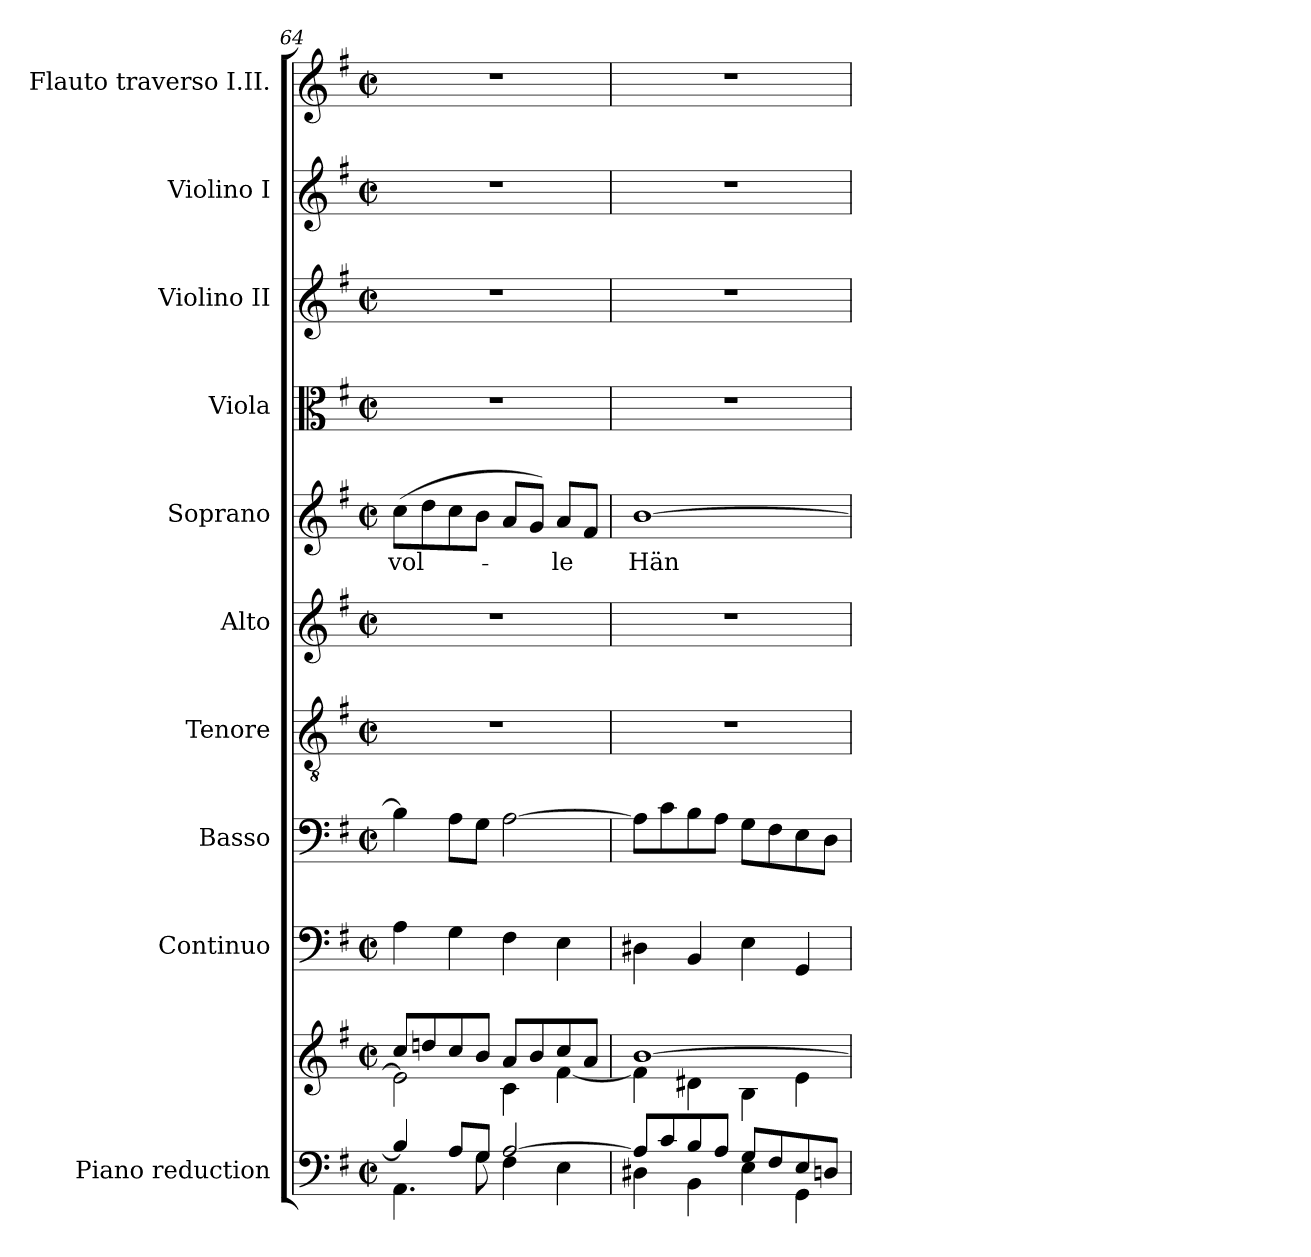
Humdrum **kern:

**kern	**kern	**kern	**kern	**kern	**kern	**kern	**text	**kern	**kern	**kern	**kern
*part10	*part10	*part9	*part8	*part7	*part6	*part5	*part5	*part4	*part3	*part2	*part1
*staff11	*staff10	*staff9	*staff8	*staff7	*staff6	*staff5	*staff5	*staff4	*staff3	*staff2	*staff1
*I"Piano reduction	*	*I"Continuo	*I"Basso	*I"Tenore	*I"Alto	*I"Soprano	*	*I"Viola	*I"Violino II	*I"Violino I	*I"Flauto traverso I.II.
*I'Pno	*	*	*	*	*	*	*	*I'Vla	*I'Vln	*I'Vln	*I'Fl
*clefF4	*clefG2	*clefF4	*clefF4	*clefGv2	*clefG2	*clefG2	*	*clefC3	*clefG2	*clefG2	*clefG2
*k[f#]	*k[f#]	*k[f#]	*k[f#]	*k[f#]	*k[f#]	*k[f#]	*	*k[f#]	*k[f#]	*k[f#]	*k[f#]
*M2/2	*M2/2	*M2/2	*M2/2	*M2/2	*M2/2	*M2/2	*	*M2/2	*M2/2	*M2/2	*M2/2
*met(c|)	*met(c|)	*met(c|)	*met(c|)	*met(c|)	*met(c|)	*met(c|)	*	*met(c|)	*met(c|)	*met(c|)	*met(c|)
=64	=64	=64	=64	=64	=64	=64	=64	=64	=64	=64	=64
*^	*^	*	*	*	*	*	*	*	*	*	*
!	!	!	!	!	!	!	!	!	!LO:LY:b	!	!	!	!
4B/]	4.AA\	8cc/L	2e\]	4A\	4B\]	1r	1r	(8cc\L	-vol-	1r	1r	1r	1r
.	.	8ddn/	.	.	.	.	.	8dd\	.	.	.	.	.
8A/L	.	8cc/	.	4G\	8A\L	.	.	8cc\	.	.	.	.	.
8G/J	8G\	8b/J	.	.	8G\J	.	.	8b\J	.	.	.	.	.
[2A/	4F#\	8a/L	4c\	4F#\	[2A\	.	.	8a/L	.	.	.	.	.
.	.	8b/	.	.	.	.	.	8g/J)	.	.	.	.	.
!	!	!	!	!	!	!	!	!	!LO:LY:b	!	!	!	!
.	4E\	8cc/	[4f#\	4E\	.	.	.	8a/L	-le	.	.	.	.
.	.	8a/J	.	.	.	.	.	8f#/J	.	.	.	.	.
!!LO:PB:g=z
=65	=65	=65	=65	=65	=65	=65	=65	=65	=65	=65	=65	=65	=65
!	!	!	!	!	!	!	!	!	!LO:LY:b	!	!	!	!
8A/L]	4D#X\	[1b	4f#\]	4D#X\	8A\L]	1r	1r	[1b	Hän-	1r	1r	1r	1r
8c/	.	.	.	.	8c\	.	.	.	.	.	.	.	.
8B/	4BB\	.	4d#X\	4BB/	8B\	.	.	.	.	.	.	.	.
8A/J	.	.	.	.	8A\J	.	.	.	.	.	.	.	.
8G/L	4E\	.	4B\	4E\	8G\L	.	.	.	.	.	.	.	.
8F#/	.	.	.	.	8F#\	.	.	.	.	.	.	.	.
8E/	4GG\	.	4e\	4GG/	8E\	.	.	.	.	.	.	.	.
8Dn/J	.	.	.	.	8D\J	.	.	.	.	.	.	.	.
*v	*v	*	*	*	*	*	*	*	*	*	*	*	*
*	*v	*v	*	*	*	*	*	*	*	*	*	*
=	=	=	=	=	=	=	=	=	=	=	=
*-	*-	*-	*-	*-	*-	*-	*-	*-	*-	*-	*-
